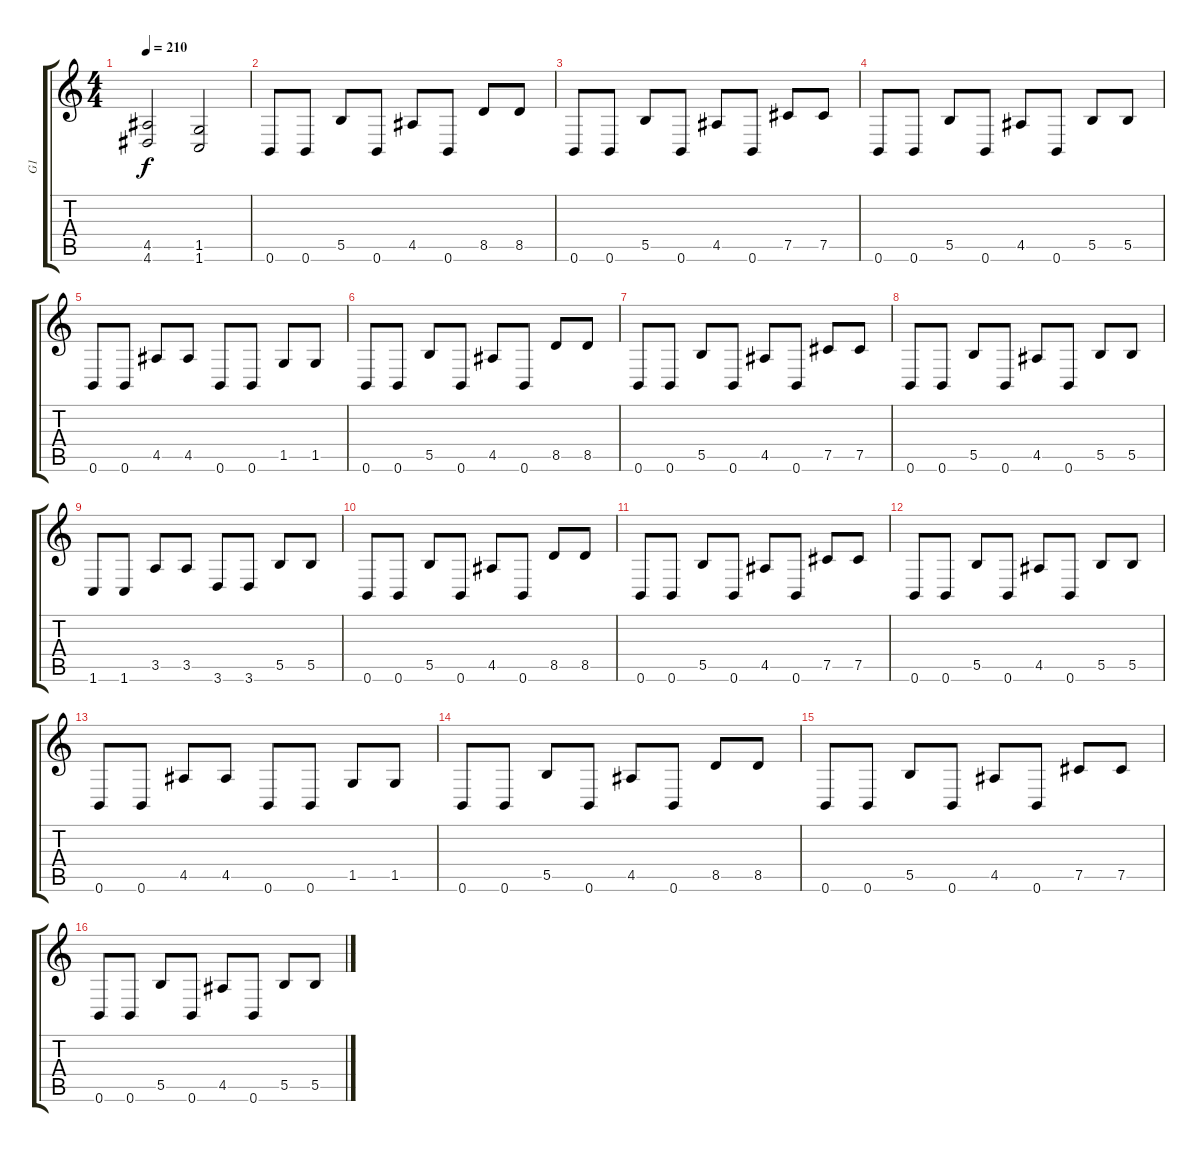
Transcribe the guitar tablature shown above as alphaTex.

\track ("G1" "G1") {instrument distortionguitar}
\staff {score tabs}
\tuning (Db4 Ab3 E3 B2 Gb2 B1) {hide}
\ts (4 4)
\tempo 210
\clef g2
\ks c
(4.5 4.6).2{dy f} (1.5 1.6).2 |
0.6.8 0.6.8 5.5.8 0.6.8 4.5.8 0.6.8 8.5.8 8.5.8 |
0.6.8 0.6.8 5.5.8 0.6.8 4.5.8 0.6.8 7.5.8 7.5.8 |
0.6.8 0.6.8 5.5.8 0.6.8 4.5.8 0.6.8 5.5.8 5.5.8 |
0.6.8 0.6.8 4.5.8 4.5.8 0.6.8 0.6.8 1.5.8 1.5.8 |
0.6.8 0.6.8 5.5.8 0.6.8 4.5.8 0.6.8 8.5.8 8.5.8 |
0.6.8 0.6.8 5.5.8 0.6.8 4.5.8 0.6.8 7.5.8 7.5.8 |
0.6.8 0.6.8 5.5.8 0.6.8 4.5.8 0.6.8 5.5.8 5.5.8 |
1.6.8 1.6.8 3.5.8 3.5.8 3.6.8 3.6.8 5.5.8 5.5.8 |
0.6.8 0.6.8 5.5.8 0.6.8 4.5.8 0.6.8 8.5.8 8.5.8 |
0.6.8 0.6.8 5.5.8 0.6.8 4.5.8 0.6.8 7.5.8 7.5.8 |
0.6.8 0.6.8 5.5.8 0.6.8 4.5.8 0.6.8 5.5.8 5.5.8 |
0.6.8 0.6.8 4.5.8 4.5.8 0.6.8 0.6.8 1.5.8 1.5.8 |
0.6.8 0.6.8 5.5.8 0.6.8 4.5.8 0.6.8 8.5.8 8.5.8 |
0.6.8 0.6.8 5.5.8 0.6.8 4.5.8 0.6.8 7.5.8 7.5.8 |
0.6.8 0.6.8 5.5.8 0.6.8 4.5.8 0.6.8 5.5.8 5.5.8
